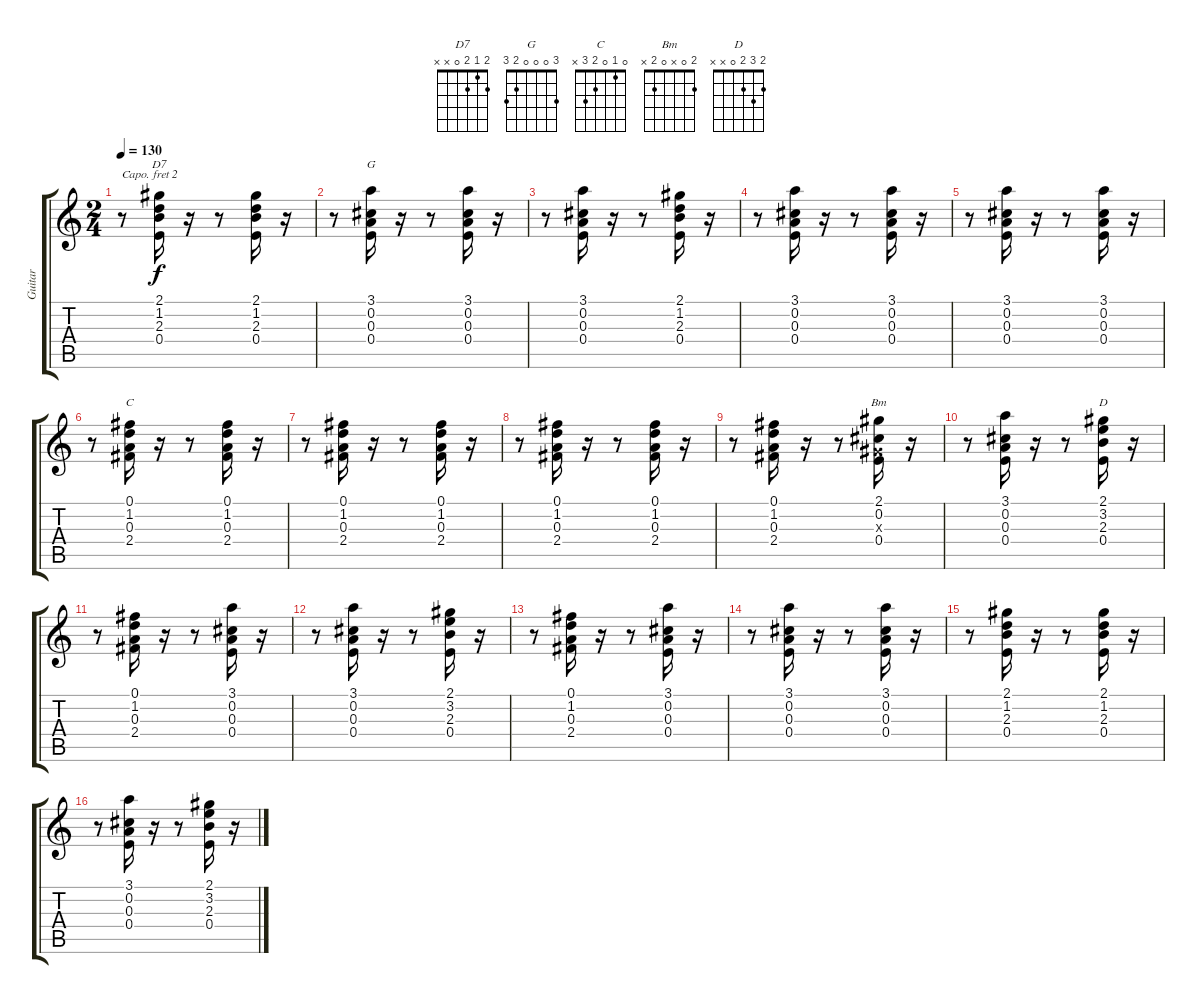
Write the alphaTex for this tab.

\track ("Guitar" "Guitar") {instrument acousticguitarnylon}
\staff {score tabs}
\capo 2
\tuning (E4 B3 G3 D3 A2 E2) {hide}
\chord ("D7" 2 1 2 0 x x)
\chord ("G" 3 0 0 0 2 3)
\chord ("C" 0 1 0 2 3 x)
\chord ("Bm" 2 0 x 0 2 x)
\chord ("D" 2 3 2 0 x x)
\ts (2 4)
\tempo 130
\clef g2
\ks c
r.8{dy f} (2.1 1.2 2.3 0.4).16{ch "D7"} r.16 r.8 (2.1 1.2 2.3 0.4).16 r.16 |
r.8 (3.1 0.2 0.3 0.4).16{ch "G"} r.16 r.8 (3.1 0.2 0.3 0.4).16 r.16 |
r.8 (3.1 0.2 0.3 0.4).16 r.16 r.8 (2.1 1.2 2.3 0.4).16 r.16 |
r.8 (3.1 0.2 0.3 0.4).16 r.16 r.8 (3.1 0.2 0.3 0.4).16 r.16 |
r.8 (3.1 0.2 0.3 0.4).16 r.16 r.8 (3.1 0.2 0.3 0.4).16 r.16 |
r.8 (0.1 1.2 0.3 2.4).16{ch "C"} r.16 r.8 (0.1 1.2 0.3 2.4).16 r.16 |
r.8 (0.1 1.2 0.3 2.4).16 r.16 r.8 (0.1 1.2 0.3 2.4).16 r.16 |
r.8 (0.1 1.2 0.3 2.4).16 r.16 r.8 (0.1 1.2 0.3 2.4).16 r.16 |
r.8 (0.1 1.2 0.3 2.4).16 r.16 r.8 (2.1 0.2 -1.3{x} 0.4).16{ch "Bm"} r.16 |
r.8 (3.1 0.2 0.3 0.4).16 r.16 r.8 (2.1 3.2 2.3 0.4).16{ch "D"} r.16 |
r.8 (0.1 1.2 0.3 2.4).16 r.16 r.8 (3.1 0.2 0.3 0.4).16 r.16 |
r.8 (3.1 0.2 0.3 0.4).16 r.16 r.8 (2.1 3.2 2.3 0.4).16 r.16 |
r.8 (0.1 1.2 0.3 2.4).16 r.16 r.8 (3.1 0.2 0.3 0.4).16 r.16 |
r.8 (3.1 0.2 0.3 0.4).16 r.16 r.8 (3.1 0.2 0.3 0.4).16 r.16 |
r.8 (2.1 1.2 2.3 0.4).16 r.16 r.8 (2.1 1.2 2.3 0.4).16 r.16 |
r.8 (3.1 0.2 0.3 0.4).16 r.16 r.8 (2.1 3.2 2.3 0.4).16 r.16
